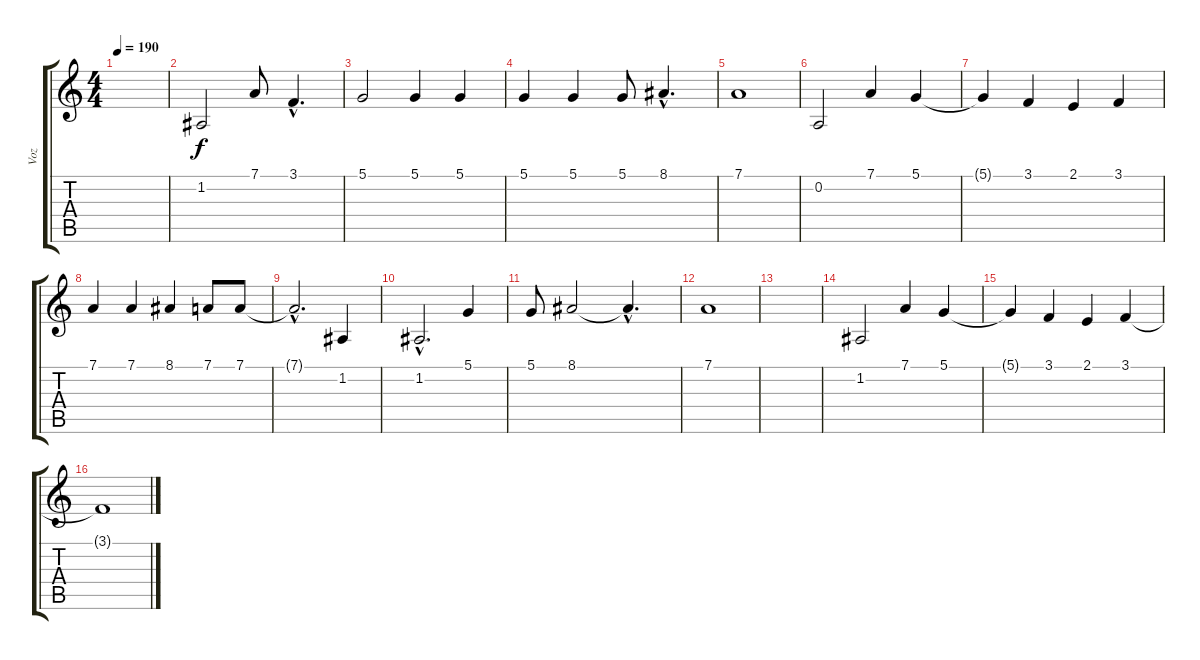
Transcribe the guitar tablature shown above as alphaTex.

\track ("Voz" "Voz") {instrument viola}
\staff {score tabs}
\tuning (D4 A3 F3 C3 G2 D2) {hide}
\ts (4 4)
\tempo 190
\clef g2
\ks c
|
1.2.2 7.1.8 3.1{hac}.4{d} |
5.1.2 5.1.4 5.1.4 |
5.1.4 5.1.4 5.1.8 8.1{hac}.4{d} |
7.1.1 |
0.2.2 7.1.4 5.1.4 |
5.1{t}.4 3.1.4 2.1.4 3.1.4 |
7.1.4 7.1.4 8.1.4 7.1.8 7.1.8 |
7.1{hac t}.2{d} 1.2.4 |
1.2{hac}.2{d} 5.1.4 |
5.1.8 8.1.2 8.1{hac t}.4{d} |
7.1.1 |
|
1.2.2 7.1.4 5.1.4 |
5.1{t}.4 3.1.4 2.1.4 3.1.4 |
3.1{t}.1
